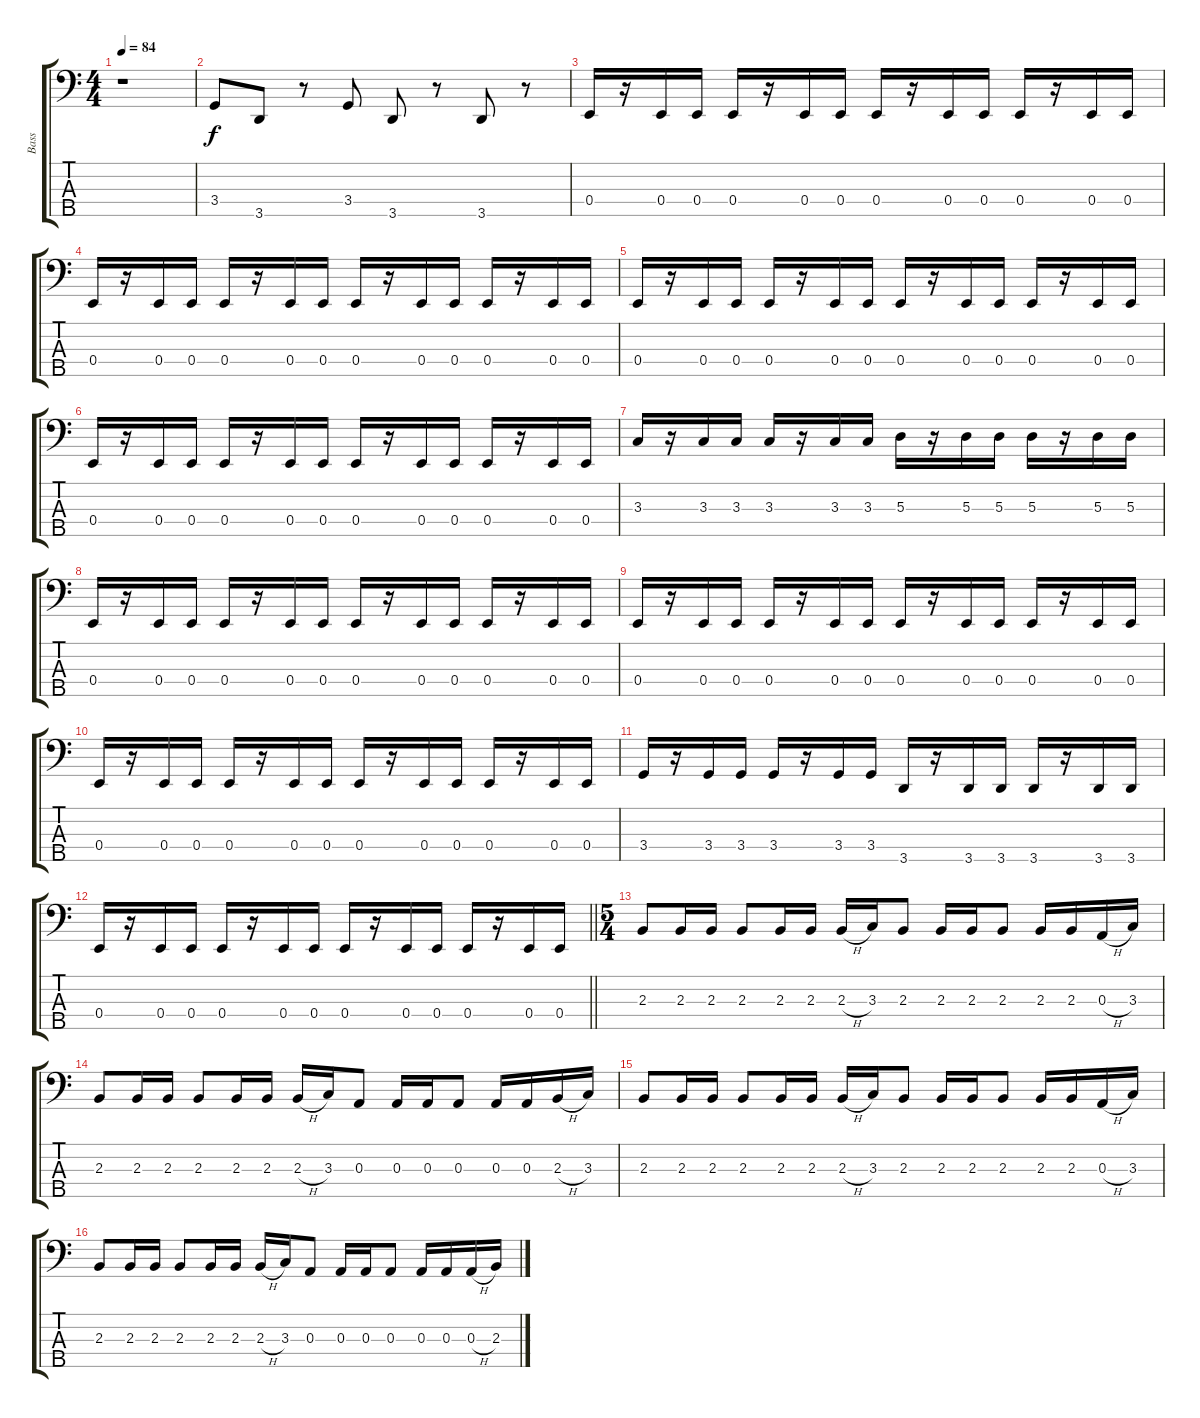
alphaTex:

\track ("Bass" "Bass") {instrument electricbassfinger}
\staff {score tabs}
\tuning (G2 D2 A1 E1 B0) {hide}
\ts (4 4)
\tempo 84
\clef f4
\ks c
r.1{dy f} |
3.4.8 3.5.8 r.8 3.4.8 3.5.8 r.8 3.5.8 r.8 |
0.4.16 r.16 0.4.16 0.4.16 0.4.16 r.16 0.4.16 0.4.16 0.4.16 r.16 0.4.16 0.4.16 0.4.16 r.16 0.4.16 0.4.16 |
0.4.16 r.16 0.4.16 0.4.16 0.4.16 r.16 0.4.16 0.4.16 0.4.16 r.16 0.4.16 0.4.16 0.4.16 r.16 0.4.16 0.4.16 |
0.4.16 r.16 0.4.16 0.4.16 0.4.16 r.16 0.4.16 0.4.16 0.4.16 r.16 0.4.16 0.4.16 0.4.16 r.16 0.4.16 0.4.16 |
0.4.16 r.16 0.4.16 0.4.16 0.4.16 r.16 0.4.16 0.4.16 0.4.16 r.16 0.4.16 0.4.16 0.4.16 r.16 0.4.16 0.4.16 |
3.3.16 r.16 3.3.16 3.3.16 3.3.16 r.16 3.3.16 3.3.16 5.3.16 r.16 5.3.16 5.3.16 5.3.16 r.16 5.3.16 5.3.16 |
0.4.16 r.16 0.4.16 0.4.16 0.4.16 r.16 0.4.16 0.4.16 0.4.16 r.16 0.4.16 0.4.16 0.4.16 r.16 0.4.16 0.4.16 |
0.4.16 r.16 0.4.16 0.4.16 0.4.16 r.16 0.4.16 0.4.16 0.4.16 r.16 0.4.16 0.4.16 0.4.16 r.16 0.4.16 0.4.16 |
0.4.16 r.16 0.4.16 0.4.16 0.4.16 r.16 0.4.16 0.4.16 0.4.16 r.16 0.4.16 0.4.16 0.4.16 r.16 0.4.16 0.4.16 |
3.4.16 r.16 3.4.16 3.4.16 3.4.16 r.16 3.4.16 3.4.16 3.5.16 r.16 3.5.16 3.5.16 3.5.16 r.16 3.5.16 3.5.16 |
\barLineRight lightlight
0.4.16 r.16 0.4.16 0.4.16 0.4.16 r.16 0.4.16 0.4.16 0.4.16 r.16 0.4.16 0.4.16 0.4.16 r.16 0.4.16 0.4.16 |
\ts (5 4)
2.3.8 2.3.16 2.3.16 2.3.8 2.3.16 2.3.16 2.3{h}.16 3.3.16 2.3.8 2.3.16 2.3.16 2.3.8 2.3.16 2.3.16 0.3{h}.16 3.3.16 |
2.3.8 2.3.16 2.3.16 2.3.8 2.3.16 2.3.16 2.3{h}.16 3.3.16 0.3.8 0.3.16 0.3.16 0.3.8 0.3.16 0.3.16 2.3{h}.16 3.3.16 |
2.3.8 2.3.16 2.3.16 2.3.8 2.3.16 2.3.16 2.3{h}.16 3.3.16 2.3.8 2.3.16 2.3.16 2.3.8 2.3.16 2.3.16 0.3{h}.16 3.3.16 |
2.3.8 2.3.16 2.3.16 2.3.8 2.3.16 2.3.16 2.3{h}.16 3.3.16 0.3.8 0.3.16 0.3.16 0.3.8 0.3.16 0.3.16 0.3{h}.16 2.3.16
